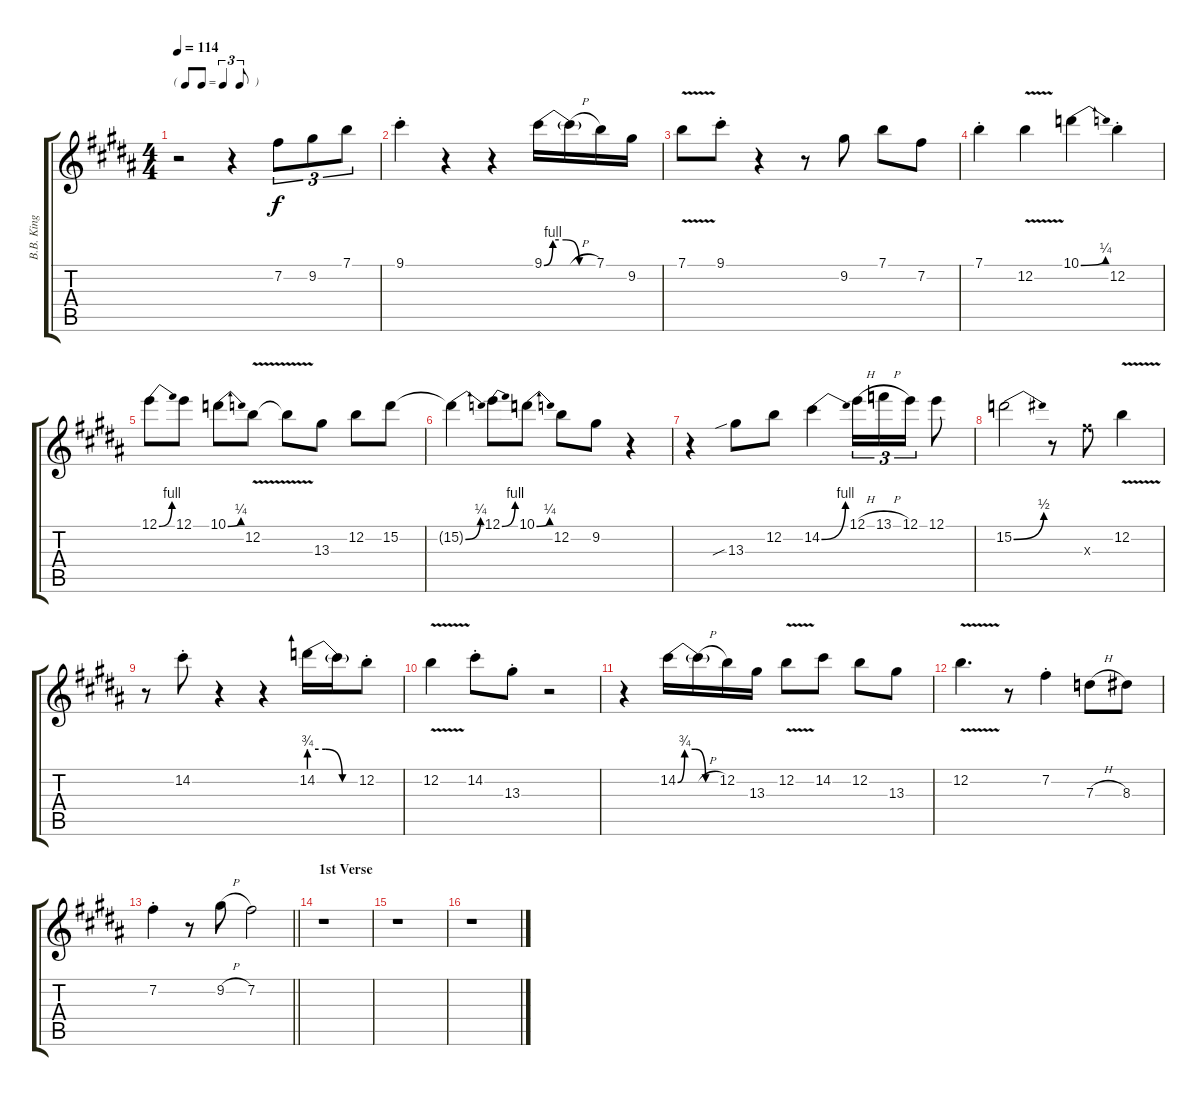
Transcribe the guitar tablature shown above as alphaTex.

\track ("B.B. King - Electric Guitar" "B.B. King ") {instrument electricguitarclean}
\staff {score tabs}
\tuning (E4 B3 G3 D3 A2 E2) {hide}
\ts (4 4)
\tf triplet8th
\tempo 114
\clef g2
\ks b
r.2{dy f instrument electricguitarclean} r.4 7.2.8{tu (3 2)} 9.2.8{tu (3 2)} 7.1.8{tu (3 2)} |
\ks g#minor
9.1{st}.4 r.4 r.4 9.1{be (custom 0 0 10 4 25 4 40 0 60 0)}.16 9.1{h t}.16 7.1.16 9.2.16 |
7.1{v}.8 9.1{st}.8 r.4 r.8 9.2.8 7.1.8 7.2.8 |
7.1{st}.4 12.2{v}.4 10.1{be (bend 0 0 60 1)}.4 12.2{st}.4 |
\ks b
12.1{be (bend 0 0 60 4)}.8 12.1.8 10.1{be (bend 0 0 60 1)}.8 12.2{v}.8 12.2{v t}.8 13.3.8 12.2.8 15.2.8 |
\ks g#minor
15.2{be (bend 0 0 60 1) t}.4 12.1{be (bend 0 0 60 4)}.8 10.1{be (bend 0 0 60 1)}.8 12.2.8 9.2.8 r.4 |
r.4 13.3{sib}.8 12.2.8 14.2{be (bend 0 0 60 4)}.4 12.1{h}.16{tu (3 2)} 13.1{h}.16{tu (3 2)} 12.1.16{tu (3 2)} 12.1.8 |
15.2{be (bend 0 0 60 2)}.2 r.8 11.3{x}.8 12.2{v}.4 |
\ks b
r.8 14.2{st}.8 r.4 r.4 14.2{be (custom 0 3 20 3 40 0 60 0)}.16 14.2{t}.16 12.2{st}.8 |
\ks g#minor
12.2{v}.4 14.2{st}.8 13.3{st}.8 r.2 |
r.4 14.2{be (custom 0 0 10 3 25 3 40 0 60 0)}.16 14.2{h t}.16 12.2.16 13.3.16 12.2{v}.8 14.2.8 12.2.8 13.3.8 |
\ks b
12.2{v}.4{d} r.8 7.2{st}.4 7.3{h}.8 8.3.8 |
\barLineRight lightlight
\ks g#minor
7.2{st}.4 r.8 9.2{h}.8 7.2.2 |
\section ("" "1st Verse")
r.1 |
r.1 |
\ks b
r.1
